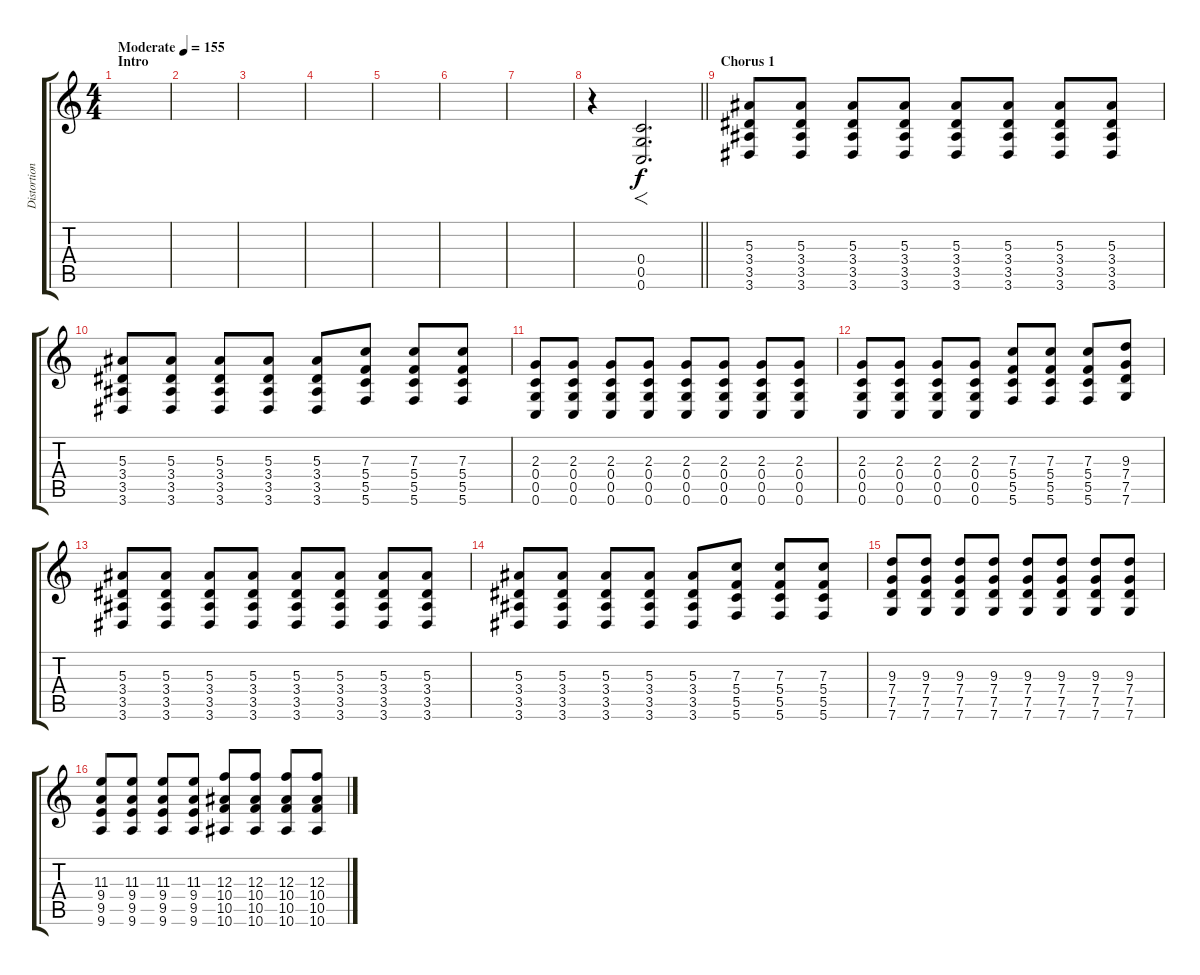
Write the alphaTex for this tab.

\track ("Distortion Right" "Distortion") {instrument overdrivenguitar}
\staff {score tabs}
\tuning (D4 A3 F3 C3 G2 C2) {hide}
\ts (4 4)
\section ("" "Intro")
\tempo (155 "Moderate")
\clef g2
\ks c
|
|
|
|
|
|
|
\barLineRight lightlight
r.4 (0.4 0.5 0.6).2{f d} |
\section ("" "Chorus 1")
(5.3 3.4 3.5 3.6).8 (5.3 3.4 3.5 3.6).8 (5.3 3.4 3.5 3.6).8 (5.3 3.4 3.5 3.6).8 (5.3 3.4 3.5 3.6).8 (5.3 3.4 3.5 3.6).8 (5.3 3.4 3.5 3.6).8 (5.3 3.4 3.5 3.6).8 |
(5.3 3.4 3.5 3.6).8 (5.3 3.4 3.5 3.6).8 (5.3 3.4 3.5 3.6).8 (5.3 3.4 3.5 3.6).8 (5.3 3.4 3.5 3.6).8 (7.3 5.4 5.5 5.6).8 (7.3 5.4 5.5 5.6).8 (7.3 5.4 5.5 5.6).8 |
(2.3 0.4 0.5 0.6).8 (2.3 0.4 0.5 0.6).8 (2.3 0.4 0.5 0.6).8 (2.3 0.4 0.5 0.6).8 (2.3 0.4 0.5 0.6).8 (2.3 0.4 0.5 0.6).8 (2.3 0.4 0.5 0.6).8 (2.3 0.4 0.5 0.6).8 |
(2.3 0.4 0.5 0.6).8 (2.3 0.4 0.5 0.6).8 (2.3 0.4 0.5 0.6).8 (2.3 0.4 0.5 0.6).8 (7.3 5.4 5.5 5.6).8 (7.3 5.4 5.5 5.6).8 (7.3 5.4 5.5 5.6).8 (9.3 7.4 7.5 7.6).8 |
(5.3 3.4 3.5 3.6).8 (5.3 3.4 3.5 3.6).8 (5.3 3.4 3.5 3.6).8 (5.3 3.4 3.5 3.6).8 (5.3 3.4 3.5 3.6).8 (5.3 3.4 3.5 3.6).8 (5.3 3.4 3.5 3.6).8 (5.3 3.4 3.5 3.6).8 |
(5.3 3.4 3.5 3.6).8 (5.3 3.4 3.5 3.6).8 (5.3 3.4 3.5 3.6).8 (5.3 3.4 3.5 3.6).8 (5.3 3.4 3.5 3.6).8 (7.3 5.4 5.5 5.6).8 (7.3 5.4 5.5 5.6).8 (7.3 5.4 5.5 5.6).8 |
(9.3 7.4 7.5 7.6).8 (9.3 7.4 7.5 7.6).8 (9.3 7.4 7.5 7.6).8 (9.3 7.4 7.5 7.6).8 (9.3 7.4 7.5 7.6).8 (9.3 7.4 7.5 7.6).8 (9.3 7.4 7.5 7.6).8 (9.3 7.4 7.5 7.6).8 |
(11.3 9.4 9.5 9.6).8 (11.3 9.4 9.5 9.6).8 (11.3 9.4 9.5 9.6).8 (11.3 9.4 9.5 9.6).8 (12.3 10.4 10.5 10.6).8 (12.3 10.4 10.5 10.6).8 (12.3 10.4 10.5 10.6).8 (12.3 10.4 10.5 10.6).8
